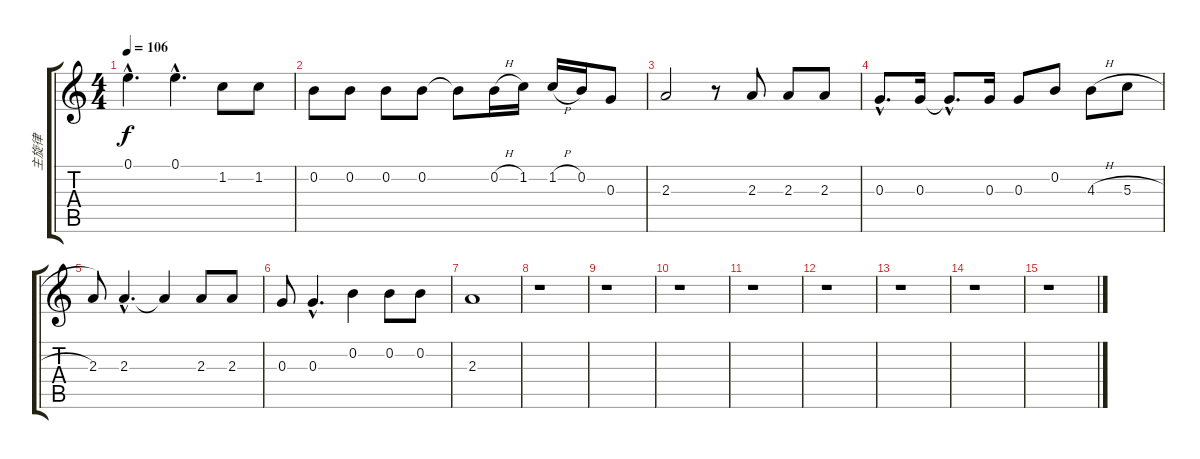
\track ("主旋律" "主旋律") {instrument overdrivenguitar}
\staff {score tabs}
\tuning (E4 B3 G3 D3 A2 E2) {hide}
\ts (4 4)
\tempo 106
\clef g2
\ks c
0.1{hac}.4{d dy f} 0.1{hac}.4{d} 1.2.8 1.2.8 |
0.2.8 0.2.8 0.2.8 0.2.8 0.2{t}.8 0.2{h}.16 1.2.16 1.2{h}.16 0.2.16 0.3.8 |
2.3.2 r.8 2.3.8 2.3.8 2.3.8 |
0.3{hac}.8{d} 0.3.16 0.3{hac t}.8{d} 0.3.16 0.3.8 0.2.8 4.3{h}.8 5.3{h}.8 |
2.3.8 2.3{hac}.4{d} 2.3{t}.4 2.3.8 2.3.8 |
0.3.8 0.3{hac}.4{d} 0.2.4 0.2.8 0.2.8 |
2.3.1 |
r.1 |
r.1 |
r.1 |
r.1 |
r.1 |
r.1 |
r.1 |
r.1
